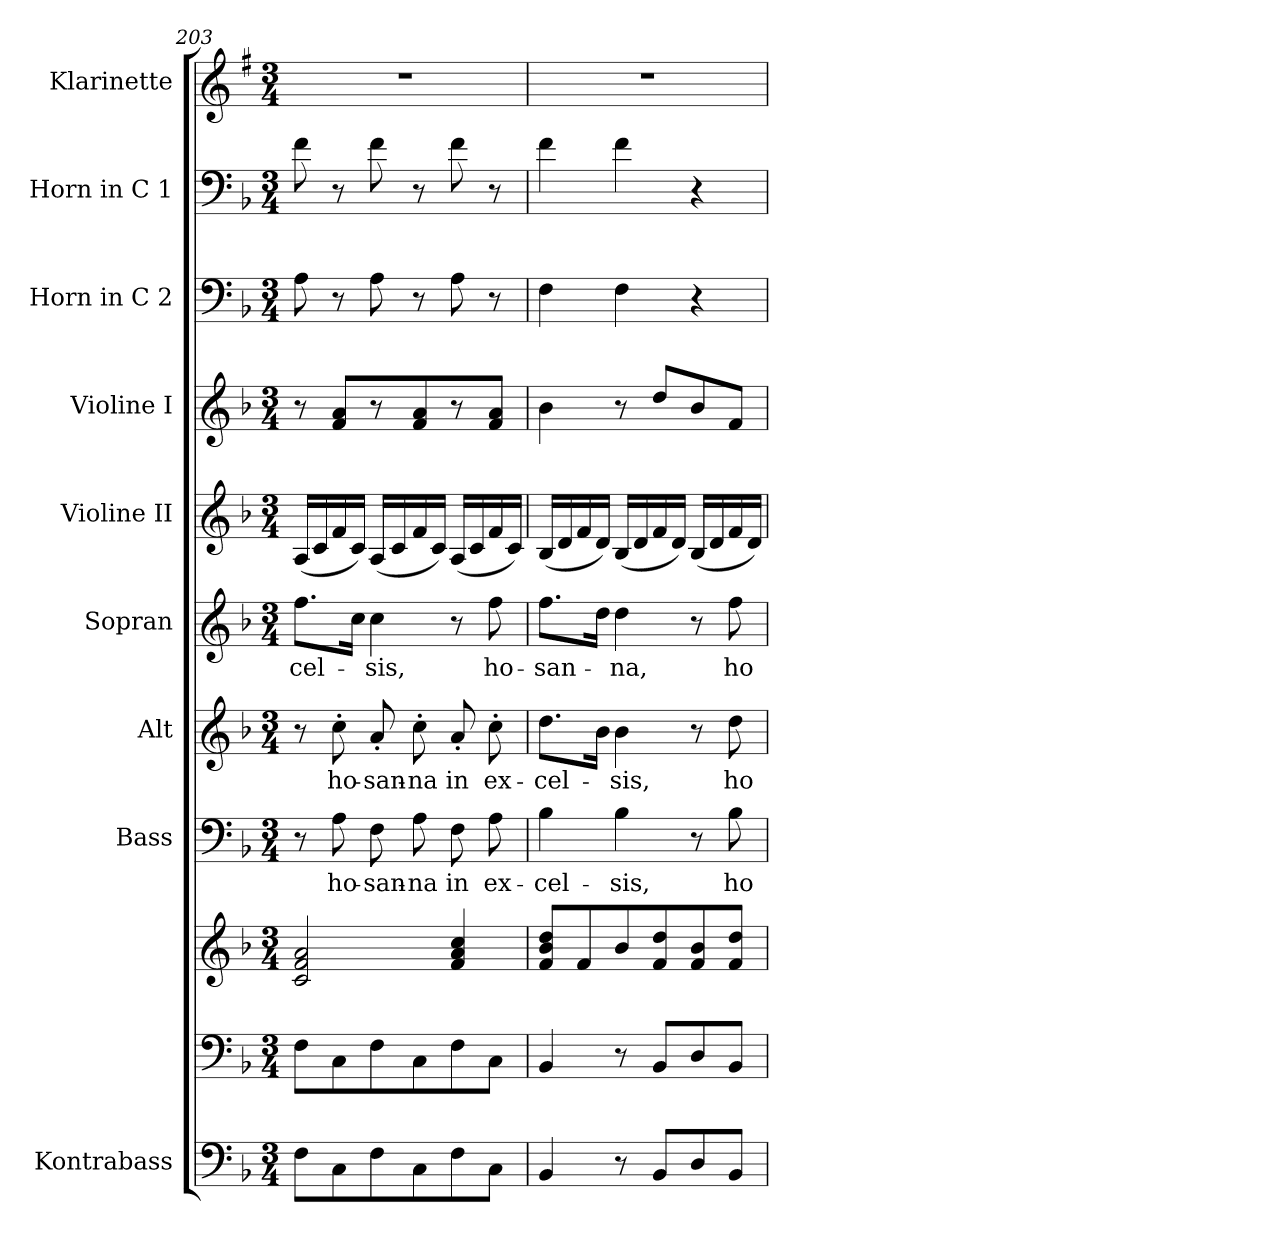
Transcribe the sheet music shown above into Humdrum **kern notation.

**kern	**kern	**kern	**kern	**text	**kern	**text	**kern	**text	**kern	**kern	**kern	**kern	**kern
*part10	*part9	*part9	*part8	*part8	*part7	*part7	*part6	*part6	*part5	*part4	*part3	*part2	*part1
*staff11	*staff10	*staff9	*staff8	*staff8	*staff7	*staff7	*staff6	*staff6	*staff5	*staff4	*staff3	*staff2	*staff1
*I"Kontrabass	*	*	*I"Bass	*	*I"Alt	*	*I"Sopran	*	*I"Violine II	*I"Violine I	*I"Horn in C 2	*I"Horn in C 1	*I"Klarinette
*I'Kb.	*	*	*I'B.	*	*I'A.	*	*I'S.	*	*I'Vl. II	*I'Vl. I	*I'Horn 2	*I'Horn 1	*I'Kl.
*clefF4	*clefF4	*clefG2	*clefF4	*	*clefG2	*	*clefG2	*	*clefG2	*clefG2	*clefF4	*clefF4	*clefG2
*ITrd7c12	*	*	*	*	*	*	*	*	*	*	*	*	*ITrd1c2
*k[b-]	*k[b-]	*k[b-]	*k[b-]	*	*k[b-]	*	*k[b-]	*	*k[b-]	*k[b-]	*k[b-]	*k[b-]	*k[b-]
*F:	*F:	*F:	*F:	*	*F:	*	*F:	*	*F:	*F:	*F:	*F:	*F:
*M3/4	*M3/4	*M3/4	*M3/4	*	*M3/4	*	*M3/4	*	*M3/4	*M3/4	*M3/4	*M3/4	*M3/4
=203	=203	=203	=203	=203	=203	=203	=203	=203	=203	=203	=203	=203	=203
!	!	!	!	!	!	!	!	!LO:LY:b	!	!	!	!	!
8FF\L	8F\L	2c/ 2f/ 2a/	8r	.	8r	.	8.ff\L	-cel-	(<16A/LL	8r	8A\	8f\	2.r
.	.	.	.	.	.	.	.	.	16c/	.	.	.	.
!	!	!	!	!LO:LY:b	!	!LO:LY:b	!	!	!	!	!	!	!
8CC\	8C\	.	8A\	ho-	8cc'>\	ho-	.	.	16f/	8f/ 8a/L	8r	8r	.
.	.	.	.	.	.	.	16cc\Jk	.	16c/JJ)	.	.	.	.
!	!	!	!	!LO:LY:b	!	!LO:LY:b	!	!LO:LY:b	!	!	!	!	!
8FF\	8F\	.	8F\	-san-	8a'</	-san-	4cc\	-sis,	(<16A/LL	8r	8A\	8f\	.
.	.	.	.	.	.	.	.	.	16c/	.	.	.	.
!	!	!	!	!LO:LY:b	!	!LO:LY:b	!	!	!	!	!	!	!
8CC\	8C\	.	8A\	-na	8cc'>\	-na	.	.	16f/	8f/ 8a/	8r	8r	.
.	.	.	.	.	.	.	.	.	16c/JJ)	.	.	.	.
!	!	!	!	!LO:LY:b	!	!LO:LY:b	!	!	!	!	!	!	!
8FF\	8F\	4f/ 4a/ 4cc/	8F\	in	8a'</	in	8r	.	(<16A/LL	8r	8A\	8f\	.
.	.	.	.	.	.	.	.	.	16c/	.	.	.	.
!	!	!	!	!LO:LY:b	!	!LO:LY:b	!	!LO:LY:b	!	!	!	!	!
8CC\J	8C\J	.	8A\	ex-	8cc'>\	ex-	8ff\	ho-	16f/	8f/ 8a/J	8r	8r	.
.	.	.	.	.	.	.	.	.	16c/JJ)	.	.	.	.
=204	=204	=204	=204	=204	=204	=204	=204	=204	=204	=204	=204	=204	=204
!	!	!	!	!LO:LY:b	!	!LO:LY:b	!	!LO:LY:b	!	!	!	!	!
4BBB-/	4BB-/	8f/ 8b-/ 8dd/L	4B-\	-cel-	8.dd\L	-cel-	8.ff\L	-san-	(<16B-/LL	4b-\	4F\	4f\	2.r
.	.	.	.	.	.	.	.	.	16d/	.	.	.	.
.	.	8f/	.	.	.	.	.	.	16f/	.	.	.	.
.	.	.	.	.	16b-\Jk	.	16dd\Jk	.	16d/JJ)	.	.	.	.
!	!	!	!	!LO:LY:b	!	!LO:LY:b	!	!LO:LY:b	!	!	!	!	!
8r	8r	8b-/	4B-\	-sis,	4b-\	-sis,	4dd\	-na,	(<16B-/LL	8r	4F\	4f\	.
.	.	.	.	.	.	.	.	.	16d/	.	.	.	.
8BBB-/L	8BB-/L	8f/ 8dd/	.	.	.	.	.	.	16f/	8dd/L	.	.	.
.	.	.	.	.	.	.	.	.	16d/JJ)	.	.	.	.
8DD/	8D/	8f/ 8b-/	8r	.	8r	.	8r	.	(<16B-/LL	8b-/	4r	4r	.
.	.	.	.	.	.	.	.	.	16d/	.	.	.	.
!	!	!	!	!LO:LY:b	!	!LO:LY:b	!	!LO:LY:b	!	!	!	!	!
8BBB-/J	8BB-/J	8f/ 8dd/J	8B-\	ho-	8dd\	ho-	8ff\	ho-	16f/	8f/J	.	.	.
.	.	.	.	.	.	.	.	.	16d/JJ)	.	.	.	.
=	=	=	=	=	=	=	=	=	=	=	=	=	=
*-	*-	*-	*-	*-	*-	*-	*-	*-	*-	*-	*-	*-	*-
